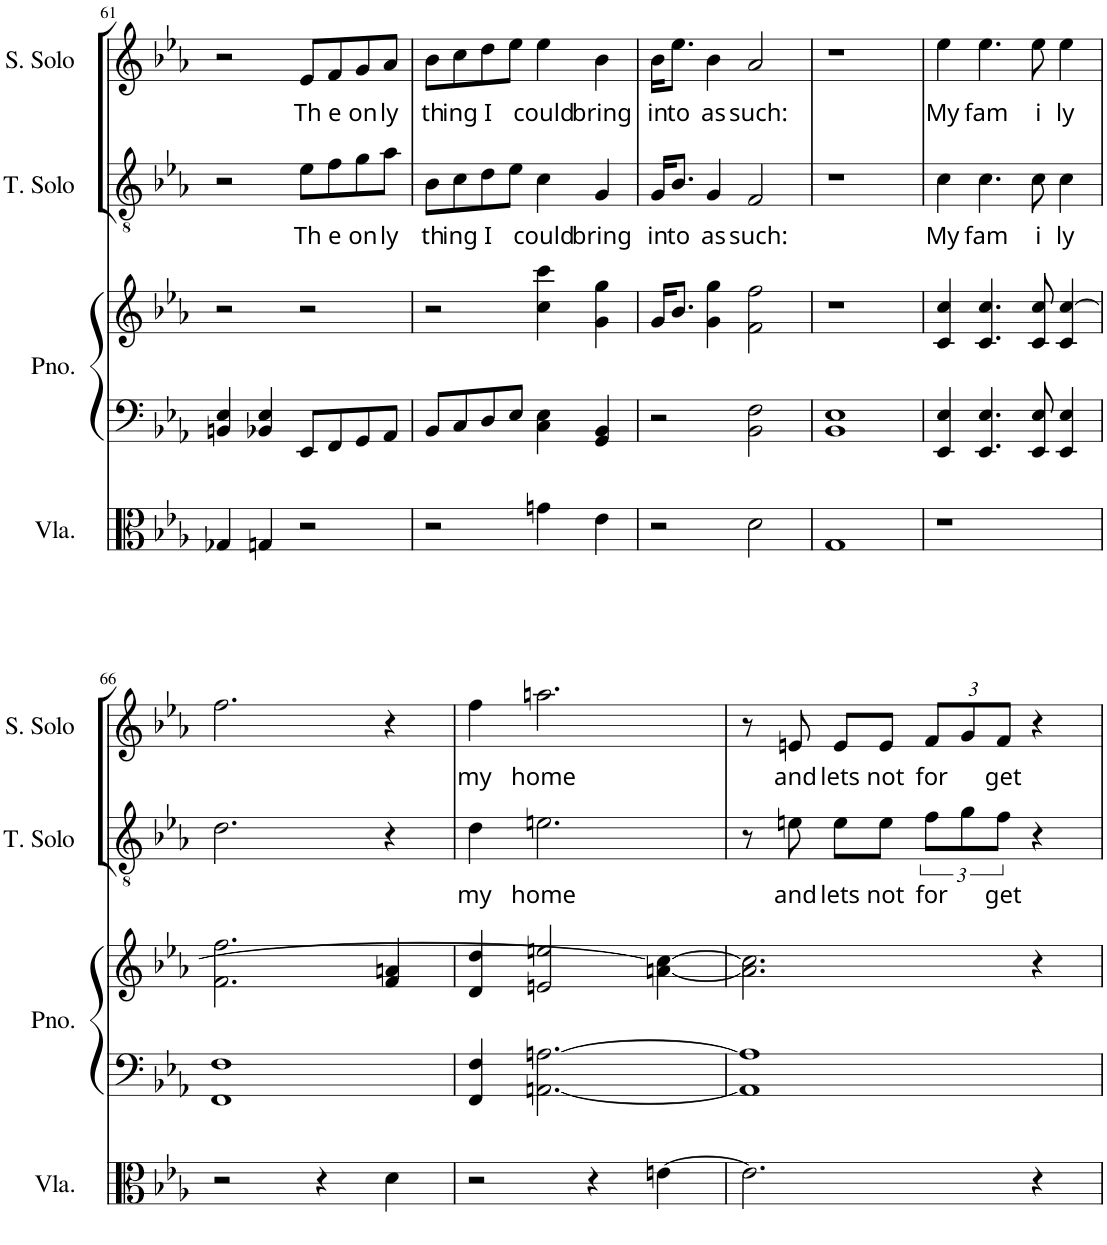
**kern	**kern	**kern	**kern	**text	**kern	**text
*part4	*part3	*part3	*part2	*part2	*part1	*part1
*staff5	*staff4	*staff3	*staff2	*staff2	*staff1	*staff1
*I"Viola	*I"Piano	*	*I"Tenor Solo	*	*I"Soprano Solo	*
*I'Vla.	*I'Pno.	*	*I'T. Solo	*	*I'S. Solo	*
!!LO:PB:g=z
*clefC3	*clefF4	*clefG2	*clefGv2	*	*clefG2	*
*	*	*	*Trd7c12	*	*	*
*k[b-e-a-]	*k[b-e-a-]	*k[b-e-a-]	*k[b-e-a-]	*	*k[b-e-a-]	*
*M4/4	*M4/4	*M4/4	*M4/4	*	*M4/4	*
=61	=61	=61	=61	=61	=61	=61
4G-X/	4BBn/ 4E-/	2r	2r	.	2r	.
4Gn/	4BB-X/ 4E-/	.	.	.	.	.
!	!	!	!	!LO:LY:b	!	!LO:LY:b
2r	8EE-/L	2r	8e-\L	Th	8e-/L	Th
!	!	!	!	!LO:LY:b	!	!LO:LY:b
.	8FF/	.	8f\	e	8f/	e
!	!	!	!	!LO:LY:b	!	!LO:LY:b
.	8GG/	.	8g\	on	8g/	on
!	!	!	!	!LO:LY:b	!	!LO:LY:b
.	8AA-/J	.	8a-\J	ly	8a-/J	ly
=62	=62	=62	=62	=62	=62	=62
!	!	!	!	!LO:LY:b	!	!LO:LY:b
2r	8BB-/L	2r	8B-\L	th	8b-\L	th
!	!	!	!	!LO:LY:b	!	!LO:LY:b
.	8C/	.	8c\	ing	8cc\	ing
!	!	!	!	!LO:LY:b	!	!LO:LY:b
.	8D/	.	8d\	I	8dd\	I
.	8E-/J	.	8e-\J	.	8ee-\J	.
!	!	!	!	!LO:LY:b	!	!LO:LY:b
4gn\	4C\ 4E-\	4cc\ 4ccc\	4c\	could	4ee-\	could
!	!	!	!	!LO:LY:b	!	!LO:LY:b
4e-\	4GG/ 4BB-/	4g\ 4gg\	4G/	bring	4b-\	bring
=63	=63	=63	=63	=63	=63	=63
!	!	!	!	!LO:LY:b	!	!LO:LY:b
2r	2r	16g/KL	16G/KL	in	16b-\KL	in
!	!	!	!	!LO:LY:b	!	!LO:LY:b
.	.	8.b-/J	8.B-/J	to	8.ee-\J	to
!	!	!	!	!LO:LY:b	!	!LO:LY:b
.	.	4g\ 4gg\	4G/	as	4b-\	as
!	!	!	!	!LO:LY:b	!	!LO:LY:b
2d\	2BB-\ 2F\	2f\ 2ff\	2F/	such:	2a-/	such:
=64	=64	=64	=64	=64	=64	=64
1G	1BB- 1E-	1r	1r	.	1r	.
=65	=65	=65	=65	=65	=65	=65
!	!	!	!	!LO:LY:b	!	!LO:LY:b
1r	4EE-/ 4E-/	4c/ 4cc/	4c\	My	4ee-\	My
!	!	!	!	!LO:LY:b	!	!LO:LY:b
.	4.EE-/ 4.E-/	4.c/ 4.cc/	4.c\	fam	4.ee-\	fam
!	!	!	!	!LO:LY:b	!	!LO:LY:b
.	8EE-/ 8E-/	8c/ 8cc/	8c\	i	8ee-\	i
!	!	!	!	!LO:LY:b	!	!LO:LY:b
.	4EE-/ 4E-/	4c/ [4cc/	4c\	ly	4ee-\	ly
!!LO:LB:g=z
=66	=66	=66	=66	=66	=66	=66
2r	1FF 1F	2.f\ 2.ff\	2.d\	.	2.ff\	.
4r	.	.	.	.	.	.
4d\	.	4f/ 4an/	4r	.	4r	.
=67	=67	=67	=67	=67	=67	=67
!	!	!	!	!LO:LY:b	!	!LO:LY:b
2r	4FF/ 4F/	4d/ 4dd/	4d\	my	4ff\	my
!	!	!	!	!LO:LY:b	!	!LO:LY:b
.	[2.AAn\ [2.An\	2en/ 2een/	2.en\	home	2.aan\	home
4r	.	.	.	.	.	.
[4en\	.	[4an\ 4cc\_	.	.	.	.
=68	=68	=68	=68	=68	=68	=68
2.e\]	1AA] 1A]	2.a\] 2.cc\]	8r	.	8r	.
!	!	!	!	!LO:LY:b	!	!LO:LY:b
.	.	.	8en\	and	8en/	and
!	!	!	!	!LO:LY:b	!	!LO:LY:b
.	.	.	8e\L	lets	8e/L	lets
!	!	!	!	!LO:LY:b	!	!LO:LY:b
.	.	.	8e\J	not	8e/J	not
!	!	!	!	!LO:LY:b	!	!
*	*	*	*	*	*Xbrackettup	*
!	!	!	!	!	!	!LO:LY:b
.	.	.	12f\L	for	12f/L	for
.	.	.	12g\	.	12g/	.
!	!	!	!	!LO:LY:b	!	!LO:LY:b
.	.	.	12f\J	get	12f/J	get
4r	.	4r	4r	.	4r	.
=	=	=	=	=	=	=
*-	*-	*-	*-	*-	*-	*-
